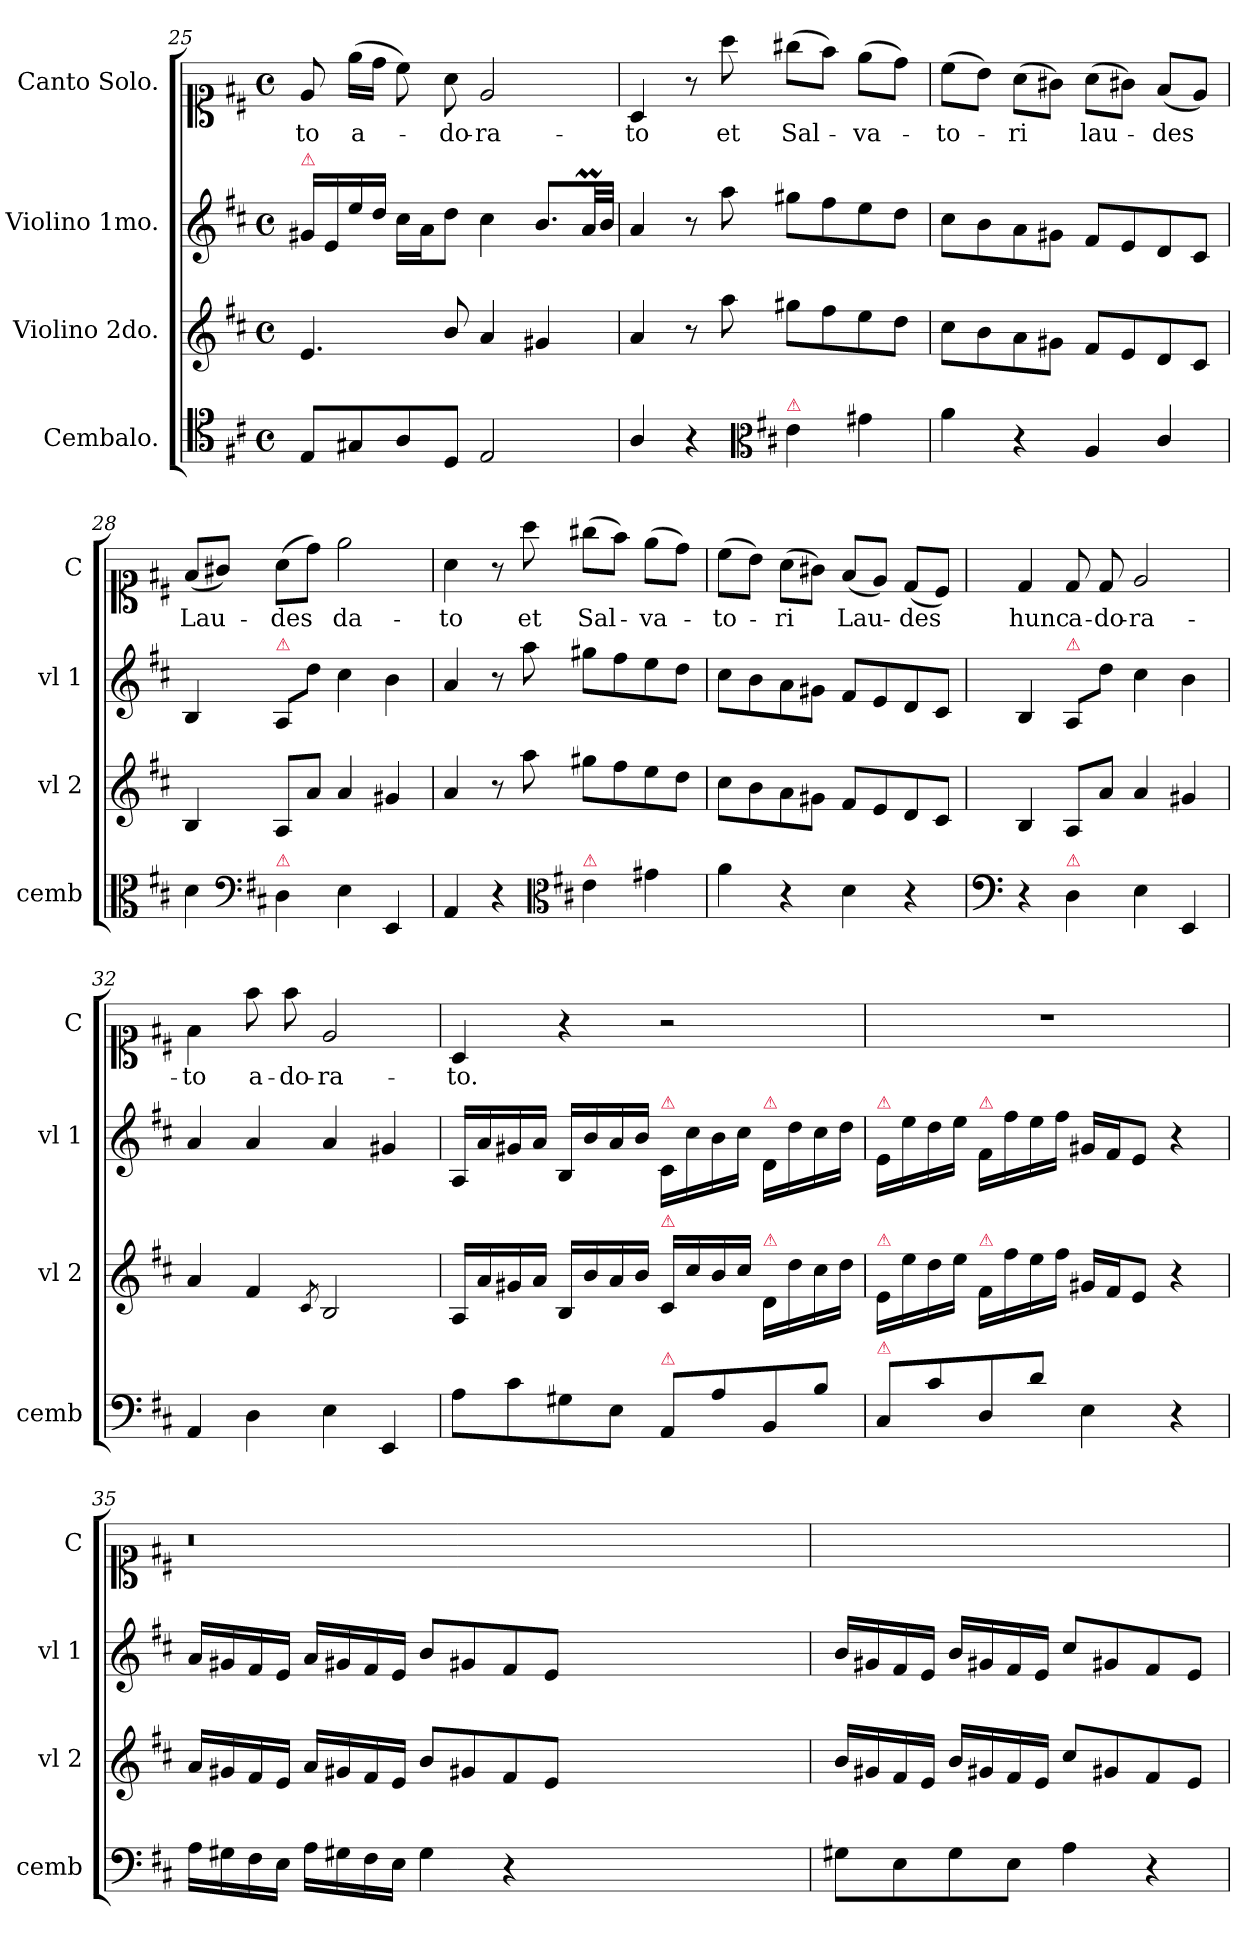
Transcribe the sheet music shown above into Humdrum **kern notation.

**kern	**kern	**dynam	**kern	**dynam	**kern	**text
*part4	*part3	*part3	*part2	*part2	*part1	*part1
*staff4	*staff3	*staff3	*staff2	*staff2	*staff1	*staff1
*I"Cembalo.	*I"Violino 2do.	*	*I"Violino 1mo.	*	*I"Canto Solo.	*
*I'cemb	*I'vl 2	*	*I'vl 1	*	*I'C	*
*clefC4	*clefG2	*	*clefG2	*	*clefC1	*
*k[f#c#]	*k[f#c#]	*	*k[f#c#]	*	*k[f#c#]	*
*	*D:	*	*D:	*	*D:	*
*M4/4	*M4/4	*	*M4/4	*	*M4/4	*
*met(c)	*met(c)	*	*met(c)	*	*met(c)	*
=25	=25	=25	=25	=25	=25	=25
!	!	!	!LO:TX:a:color=crimson:t=⚠	!	!	!
8E/L	4.e/	.	16g#X/LL	.	8e/	-to
.	.	.	16e/	.	.	.
8G#X/	.	.	16ee\	.	(>16ee\LL	a-
.	.	.	16dd\JJ	.	16dd\JJ	.
8A/	.	.	16cc#\LL	.	8cc#\)	.
.	.	.	16a\J	.	.	.
8D/J	8b/	.	8dd\J	.	8a\	-do-
2E/	4a/	.	4cc#\	.	2e/	-ra-
.	4g#X/	.	8.b/L	.	.	.
.	.	.	32aM/LL	.	.	.
.	.	.	32b/JJJ	.	.	.
=26	=26	=26	=26	=26	=26	=26
4A/	4a/	.	4a/	.	4A/	-to
4r	8r	.	8r	.	8r	.
.	8aa\	.	8aa\	.	8aa\	et
*clefC3	*	*	*	*	*	*
*k[f#c#]	*	*	*	*	*	*
!LO:TX:a:color=crimson:t=⚠	!	!	!	!	!	!
4e\	8gg#X\L	.	8gg#X\L	.	(>8gg#X\L	Sal-
.	8ff#\	.	8ff#\	.	8ff#\J)	.
4g#X\	8ee\	.	8ee\	.	(>8ee\L	-va-
.	8dd\J	.	8dd\J	.	8dd\J)	.
=27	=27	=27	=27	=27	=27	=27
4a\	8cc#\L	.	8cc#\L	.	(>8cc#\L	-to-
.	8b\	.	8b\	.	8b\J)	.
4r	8a\	.	8a\	.	(>8a\L	-ri
.	8g#X\J	.	8g#X\J	.	8g#X\J)	.
4A/	8f#/L	.	8f#/L	.	(>8a\L	lau-
.	8e/	.	8e/	.	8g#X\J)	.
4c#/	8d/	.	8d/	.	(<8f#/L	-des
.	8c#/J	.	8c#/J	.	8e/J)	.
=28	=28	=28	=28	=28	=28	=28
4d\	4B/	.	4B/	.	(<8f#/L	Lau-
.	.	.	.	.	8g#X/J)	.
*clefF4	*	*	*	*	*	*
*k[f#c#]	*	*	*	*	*	*
!	!	!	!LO:TX:a:color=crimson:t=⚠	!	!	!
!LO:TX:a:color=crimson:t=⚠	!	!	!	!	!	!
4D\	8A/L	.	8A/L	.	(>8a\L	-des
.	8a/J	.	8dd\J	.	8dd\J)	.
4E\	4a/	.	4cc#\	.	2ee\	da-
4EE/	4g#X/	.	4b\	.	.	.
=29	=29	=29	=29	=29	=29	=29
4AA/	4a/	.	4a/	.	4a\	-to
4r	8r	.	8r	.	8r	.
.	8aa\	.	8aa\	.	8aa\	et
*clefC3	*	*	*	*	*	*
*k[f#c#]	*	*	*	*	*	*
!LO:TX:a:color=crimson:t=⚠	!	!	!	!	!	!
4e\	8gg#X\L	.	8gg#X\L	.	(>8gg#X\L	Sal-
.	8ff#\	.	8ff#\	.	8ff#\J)	.
4g#X\	8ee\	.	8ee\	.	(>8ee\L	-va-
.	8dd\J	.	8dd\J	.	8dd\J)	.
=30	=30	=30	=30	=30	=30	=30
4a\	8cc#\L	.	8cc#\L	.	(>8cc#\L	-to-
.	8b\	.	8b\	.	8b\J)	.
4r	8a\	.	8a\	.	(>8a\L	-ri
.	8g#X\J	.	8g#X\J	.	8g#X\J)	.
4d\	8f#/L	.	8f#/L	.	(<8f#/L	Lau-
.	8e/	.	8e/	.	8e/J)	.
4r	8d/	.	8d/	.	(<8d/L	-des
.	8c#/J	.	8c#/J	.	8c#/J)	.
=31	=31	=31	=31	=31	=31	=31
*clefF4	*	*	*	*	*	*
4r	4B/	.	4B/	.	4d/	hunc
!	!	!	!LO:TX:a:color=crimson:t=⚠	!	!	!
!LO:TX:a:color=crimson:t=⚠	!	!	!	!	!	!
4D\	8A/L	.	8A/L	.	8d/	a-
.	8a/J	.	8dd\J	.	8d/	-do-
4E\	4a/	.	4cc#\	.	2e/	-ra-
4EE/	4g#X/	.	4b\	.	.	.
=32	=32	=32	=32	=32	=32	=32
4AA/	4a/	.	4a/	.	4f#\	-to
4D\	4f#/	.	4a/	.	8ff#\	a-
.	.	.	.	.	8ff#\	-do-
.	8qc#/	.	.	.	.	.
4E\	2B/	.	4a/	.	2e/	-ra-
4EE/	.	.	4g#X/	.	.	.
=33	=33	=33	=33	=33	=33	=33
!	!	!LO:DY:b	!	!LO:DY:b	!	!
8A\L	16A/LL	fort&colon;	16A/LL	forte	4A/	-to.
.	16a/	.	16a/	.	.	.
8c#\	16g#X/	.	16g#X/	.	.	.
.	16a/JJ	.	16a/JJ	.	.	.
8G#X\	16B/LL	.	16B/LL	.	4r	.
.	16b/	.	16b/	.	.	.
8E\J	16a/	.	16a/	.	.	.
.	16b/JJ	.	16b/JJ	.	.	.
!	!	!	!LO:TX:a:color=crimson:t=⚠	!	!	!
!	!LO:TX:a:color=crimson:t=⚠	!	!	!	!	!
!LO:TX:a:color=crimson:t=⚠	!	!	!	!	!	!
8AA/L	16c#/LL	.	16c#/LL	.	2r	.
.	16cc#\	.	16cc#\	.	.	.
8A\	16b\	.	16b\	.	.	.
.	16cc#/JJ	.	16cc#\JJ	.	.	.
!	!	!	!LO:TX:a:color=crimson:t=⚠	!	!	!
!	!LO:TX:a:color=crimson:t=⚠	!	!	!	!	!
8BB/	16d/LL	.	16d/LL	.	.	.
.	16dd\	.	16dd\	.	.	.
8B\J	16cc#\	.	16cc#\	.	.	.
.	16dd\JJ	.	16dd\JJ	.	.	.
=34	=34	=34	=34	=34	=34	=34
!	!	!	!LO:TX:a:color=crimson:t=⚠	!	!	!
!	!LO:TX:a:color=crimson:t=⚠	!	!	!	!	!
!LO:TX:a:color=crimson:t=⚠	!	!	!	!	!	!
8C#/L	16e/LL	.	16e/LL	.	1r	.
.	16ee\	.	16ee\	.	.	.
8c#\	16dd\	.	16dd\	.	.	.
.	16ee\JJ	.	16ee\JJ	.	.	.
!	!	!	!LO:TX:a:color=crimson:t=⚠	!	!	!
!	!LO:TX:a:color=crimson:t=⚠	!	!	!	!	!
8D/	16f#/LL	.	16f#/LL	.	.	.
.	16ff#\	.	16ff#\	.	.	.
8d\J	16ee\	.	16ee\	.	.	.
.	16ff#\JJ	.	16ff#\JJ	.	.	.
4E\	16g#X/LL	.	16g#X/LL	.	.	.
.	16f#/J	.	16f#/J	.	.	.
.	8e/J	.	8e/J	.	.	.
4r	4r	.	4r	.	.	.
=35	=35	=35	=35	=35	=35	=35
16A\LL	16a/LL	.	16a/LL	.	0.r	.
16G#X\	16g#X/	.	16g#X/	.	.	.
16F#\	16f#/	.	16f#/	.	.	.
16E\JJ	16e/JJ	.	16e/JJ	.	.	.
16A\LL	16a/LL	.	16a/LL	.	.	.
16G#X\	16g#X/	.	16g#X/	.	.	.
16F#\	16f#/	.	16f#/	.	.	.
16E\JJ	16e/JJ	.	16e/JJ	.	.	.
4G#\	8b/L	.	8b/L	.	.	.
.	8g#X/	.	8g#X/	.	.	.
4r	8f#/	.	8f#/	.	.	.
.	8e/J	.	8e/J	.	.	.
0ryy	0ryy	.	0ryy	.	.	.
=36	=36	=36	=36	=36	=36	=36
8G#X\L	16b/LL	.	16b/LL	.	1ryy	.
.	16g#X/	.	16g#X/	.	.	.
8E\	16f#/	.	16f#/	.	.	.
.	16e/JJ	.	16e/JJ	.	.	.
8G#\	16b/LL	.	16b/LL	.	.	.
.	16g#X/	.	16g#X/	.	.	.
8E\J	16f#/	.	16f#/	.	.	.
.	16e/JJ	.	16e/JJ	.	.	.
4A\	8cc#/L	.	8cc#/L	.	.	.
.	8g#X/	.	8g#X/	.	.	.
4r	8f#/	.	8f#/	.	.	.
.	8e/J	.	8e/J	.	.	.
=	=	=	=	=	=	=
*-	*-	*-	*-	*-	*-	*-
